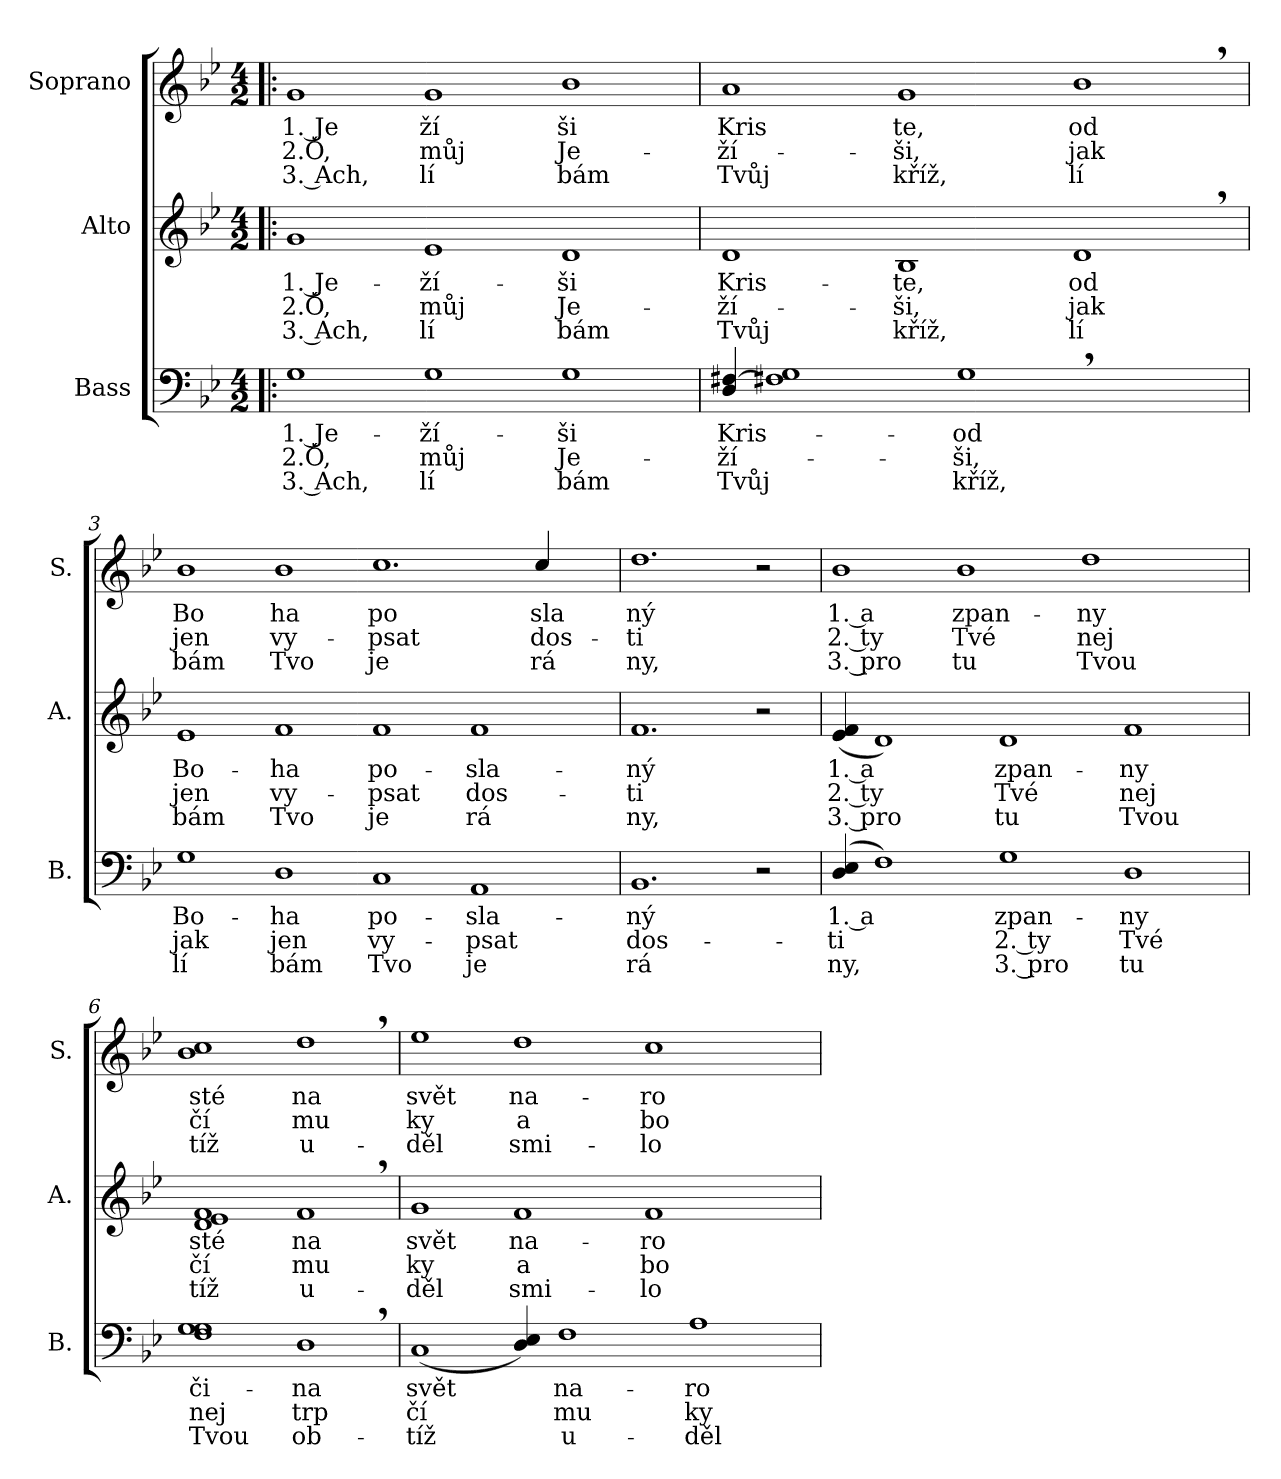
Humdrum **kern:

**kern	**text	**text	**text	**kern	**text	**text	**text	**kern	**text	**text	**text
*part3	*part3	*part3	*part3	*part2	*part2	*part2	*part2	*part1	*part1	*part1	*part1
*staff3	*staff3	*staff3	*staff3	*staff2	*staff2	*staff2	*staff2	*staff1	*staff1	*staff1	*staff1
*I"Bass	*	*	*	*I"Alto	*	*	*	*I"Soprano	*	*	*
*I'B.	*	*	*	*I'A.	*	*	*	*I'S.	*	*	*
*clefF4	*	*	*	*clefG2	*	*	*	*clefG2	*	*	*
*k[b-e-]	*	*	*	*k[b-e-]	*	*	*	*k[b-e-]	*	*	*
*B-:	*	*	*	*B-:	*	*	*	*B-:	*	*	*
*M4/2	*	*	*	*M4/2	*	*	*	*M4/2	*	*	*
=1!|:	=1!|:	=1!|:	=1!|:	=1!|:	=1!|:	=1!|:	=1!|:	=1!|:	=1!|:	=1!|:	=1!|:
!	!LO:LY:a:rj	!LO:LY:a:rj	!LO:LY:a:rj	!	!LO:LY:b:rj	!LO:LY:b:rj	!LO:LY:b:rj	!	!LO:LY:b:rj	!LO:LY:b:rj	!LO:LY:b:rj
1G	1. Je-	2.Ó,	3. Ach,	1g	1. Je-	2.Ó,	3. Ach,	1g	1. Je	2.Ó,	3. Ach,
!	!LO:LY:a	!LO:LY:a	!LO:LY:a	!	!LO:LY:b	!LO:LY:b	!LO:LY:b	!	!LO:LY:b	!LO:LY:b	!LO:LY:b
1G	-ží-	můj	lí	1e-	-ží-	můj	lí	1g	ží	můj	lí
!	!LO:LY:a	!LO:LY:a	!LO:LY:a	!	!LO:LY:b	!LO:LY:b	!LO:LY:b	!	!LO:LY:b	!LO:LY:b	!LO:LY:b
1G	-ši	Je-	bám	1d	-ši	Je-	bám	1b-	ši	Je-	bám
=2	=2	=2	=2	=2	=2	=2	=2	=2	=2	=2	=2
!	!LO:LY:a	!LO:LY:a	!LO:LY:a	!	!LO:LY:b	!LO:LY:b	!LO:LY:b	!	!LO:LY:b	!LO:LY:b	!LO:LY:b
4D/ [>4F#X/	Kris-	-ží-	Tvůj	1d	Kris-	-ží-	Tvůj	1a	Kris	-ží-	Tvůj
1F#X] 1G	.	.	.	.	.	.	.	.	.	.	.
!	!	!	!	!	!LO:LY:b	!LO:LY:b	!LO:LY:b	!	!LO:LY:b	!LO:LY:b	!LO:LY:b
.	.	.	.	1B-	-te,	-ši,	kříž,	1g	te,	-ši,	kříž,
!	!LO:LY:a	!LO:LY:a	!LO:LY:a	!	!	!	!	!	!	!	!
1G,>	-od	-ši,	kříž,	.	.	.	.	.	.	.	.
!	!	!	!	!	!LO:LY:b	!LO:LY:b	!LO:LY:b	!	!LO:LY:b	!LO:LY:b	!LO:LY:b
.	.	.	.	1d,>	od	jak	lí	1b-,>	od	jak	lí
2.ryy	.	.	.	.	.	.	.	.	.	.	.
=3	=3	=3	=3	=3	=3	=3	=3	=3	=3	=3	=3
!	!LO:LY:a	!LO:LY:a	!LO:LY:a	!	!LO:LY:b	!LO:LY:b	!LO:LY:b	!	!LO:LY:b	!LO:LY:b	!LO:LY:b
1G	Bo-	jak	lí	1e-	Bo-	jen	bám	1b-	Bo	jen	bám
!	!LO:LY:a	!LO:LY:a	!LO:LY:a	!	!LO:LY:b	!LO:LY:b	!LO:LY:b	!	!LO:LY:b	!LO:LY:b	!LO:LY:b
1D	-ha	jen	bám	1f	-ha	vy-	Tvo	1b-	ha	vy-	Tvo
!	!LO:LY:a	!LO:LY:a	!LO:LY:a	!	!LO:LY:b	!LO:LY:b	!LO:LY:b	!	!LO:LY:b	!LO:LY:b	!LO:LY:b
1C	po-	vy-	Tvo	1f	po-	-psat	je	1.cc	po	-psat	je
!	!LO:LY:a	!LO:LY:a	!LO:LY:a	!	!LO:LY:b	!LO:LY:b	!LO:LY:b	!	!	!	!
1AA	-sla-	-psat	je	1f	-sla-	dos-	rá	.	.	.	.
!	!	!	!	!	!	!	!	!	!LO:LY:b	!LO:LY:b	!LO:LY:b
.	.	.	.	.	.	.	.	4cc/	sla	dos-	rá
.	.	.	.	.	.	.	.	4ryy	.	.	.
=4	=4	=4	=4	=4	=4	=4	=4	=4	=4	=4	=4
!	!LO:LY:a	!LO:LY:a	!LO:LY:a	!	!LO:LY:b	!LO:LY:b	!LO:LY:b	!	!LO:LY:b	!LO:LY:b	!LO:LY:b
1.BB-	-ný	dos-	rá	1.f	-ný	-ti	ny,	1.dd	ný	-ti	ny,
2r	.	.	.	2r	.	.	.	2r	.	.	.
!!LO:LB:g=z
=5	=5	=5	=5	=5	=5	=5	=5	=5	=5	=5	=5
!	!LO:LY:a:rj	!LO:LY:a:rj	!LO:LY:a:rj	!	!LO:LY:b:rj	!LO:LY:b:rj	!LO:LY:b:rj	!	!LO:LY:b:rj	!LO:LY:b:rj	!LO:LY:b:rj
(4D/ 4E-/	1. a	-ti	ny,	(<4e-/ 4f/	1. a	2. ty	3. pro	1b-	1. a	2. ty	3. pro
1F)	.	.	.	1d)	.	.	.	.	.	.	.
!	!	!	!	!	!	!	!	!	!LO:LY:b	!LO:LY:b	!LO:LY:b
.	.	.	.	.	.	.	.	1b-	zpan-	Tvé	tu
!	!LO:LY:a	!LO:LY:a	!LO:LY:a	!	!LO:LY:b	!LO:LY:b	!LO:LY:b	!	!	!	!
1G	zpan-	2. ty	3. pro	1d	zpan-	Tvé	tu	.	.	.	.
!	!	!	!	!	!	!	!	!	!LO:LY:b	!LO:LY:b	!LO:LY:b
.	.	.	.	.	.	.	.	1dd	-ny	nej	Tvou
!	!LO:LY:a	!LO:LY:a	!LO:LY:a	!	!LO:LY:b	!LO:LY:b	!LO:LY:b	!	!	!	!
1D	-ny	Tvé	tu	1f	-ny	nej	Tvou	.	.	.	.
.	.	.	.	.	.	.	.	4ryy	.	.	.
=6	=6	=6	=6	=6	=6	=6	=6	=6	=6	=6	=6
!	!LO:LY:a	!LO:LY:a	!LO:LY:a	!	!LO:LY:b	!LO:LY:b	!LO:LY:b	!	!LO:LY:b:rj	!LO:LY:b:rj	!LO:LY:b:rj
(>1F 1G 1G	či-	nej	Tvou	(<1d 1e- 1f	-sté	čí	-tíž	1b- 1cc	-sté	čí	-tíž
!	!LO:LY:a	!LO:LY:a	!LO:LY:a	!	!LO:LY:b	!LO:LY:b	!LO:LY:b	!	!LO:LY:b	!LO:LY:b	!LO:LY:b
1D,>	-na	trp	ob-	1f,>	na	mu	u-	1dd,>	na	mu	u-
=7	=7	=7	=7	=7	=7	=7	=7	=7	=7	=7	=7
!	!LO:LY:a	!LO:LY:a	!LO:LY:a	!	!LO:LY:b	!LO:LY:b	!LO:LY:b	!	!LO:LY:b	!LO:LY:b	!LO:LY:b
(>1C	svět	čí	-tíž	1g	svět	ky	-děl	1ee-	svět	ky	-děl
!	!	!	!	!	!LO:LY:b	!LO:LY:b	!LO:LY:b	!	!LO:LY:b	!LO:LY:b	!LO:LY:b
4D/ 4E-/)	.	.	.	1f	na-	a	smi-	1dd	na-	a	smi-
!	!LO:LY:a	!LO:LY:a	!LO:LY:a	!	!	!	!	!	!	!	!
1F	na-	mu	u-	.	.	.	.	.	.	.	.
!	!	!	!	!	!LO:LY:b	!LO:LY:b	!LO:LY:b	!	!LO:LY:b	!LO:LY:b	!LO:LY:b
.	.	.	.	1f	-ro-	bo	-lo-	1cc	-ro-	bo	-lo-
!	!LO:LY:a	!LO:LY:a	!LO:LY:a	!	!	!	!	!	!	!	!
1A	-ro-	ky	-děl	.	.	.	.	.	.	.	.
.	.	.	.	4ryy	.	.	.	4ryy	.	.	.
=	=	=	=	=	=	=	=	=	=	=	=
*-	*-	*-	*-	*-	*-	*-	*-	*-	*-	*-	*-
